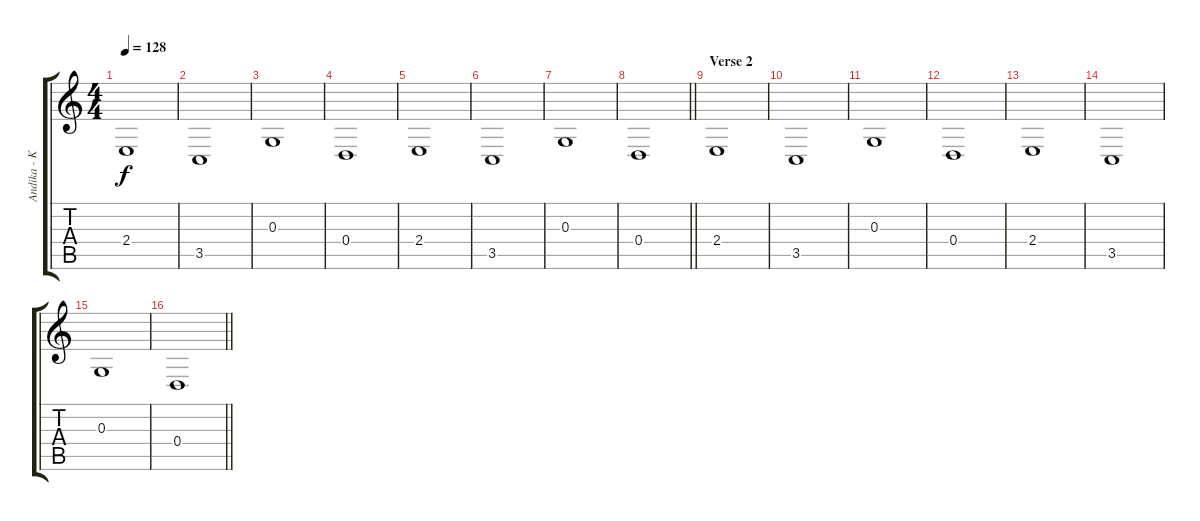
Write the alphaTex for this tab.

\track ("Andika - Keyboard (L)" "Andika - K") {instrument reedorgan}
\staff {score tabs}
\tuning (E4 B3 G3 D3 A2 E2) {hide}
\ts (4 4)
\tempo 128
\clef g2
\ks c
2.4.1{dy f} |
3.5.1 |
0.3.1 |
0.4.1 |
2.4.1 |
3.5.1 |
0.3.1 |
\barLineRight lightlight
0.4.1 |
\section ("" "Verse 2")
2.4.1 |
3.5.1 |
0.3.1 |
0.4.1 |
2.4.1 |
3.5.1 |
0.3.1 |
\barLineRight lightlight
0.4.1
